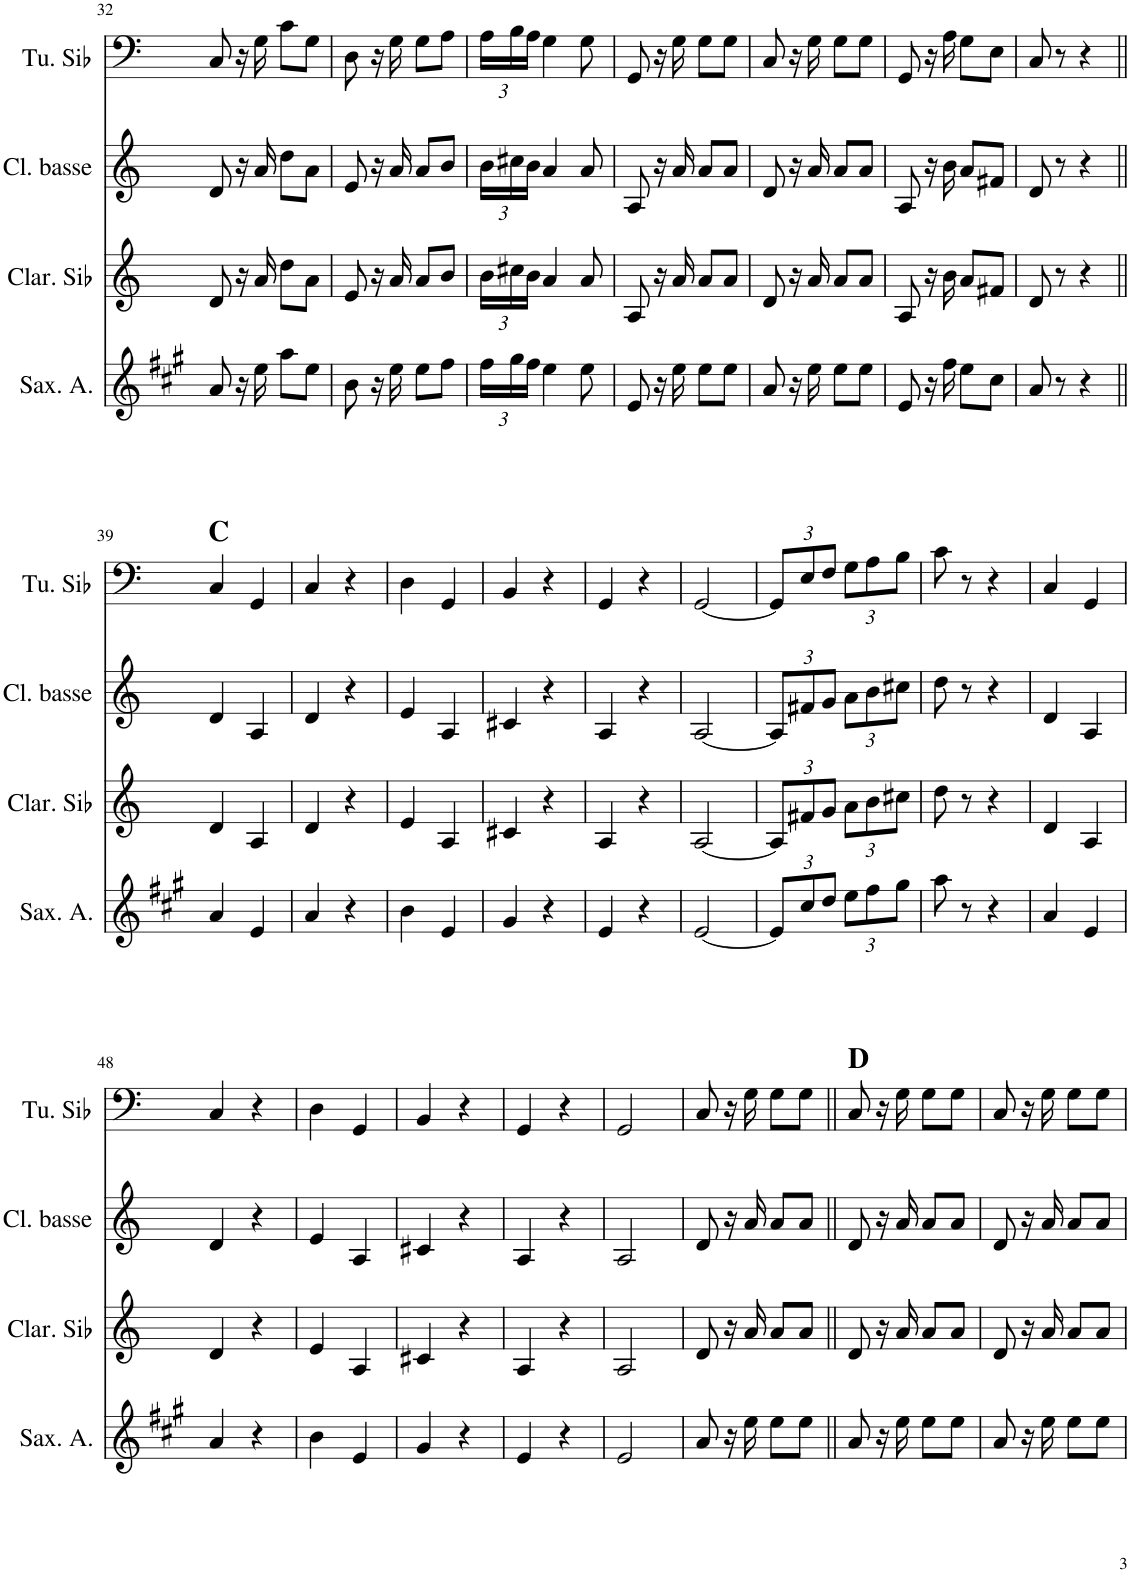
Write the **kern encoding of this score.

**kern	**kern	**kern	**kern
*part4	*part3	*part2	*part1
*staff4	*staff3	*staff2	*staff1
*I"Saxophone Alto	*I"Clarinette en Sib	*I"Clarinette Basse	*I"Tuba en Sib
*I'Sax. A.	*I'Clar. Sib	*I'Cl. basse	*I'Tu. Sib
!!LO:PB:g=z
*clefG2	*clefG2	*clefG2	*clefF4
*Trd5c9	*Trd1c2	*Trd8c14	*
*k[f#c#g#]	*k[]	*k[]	*k[]
*M2/4	*M2/4	*M2/4	*M2/4
=32	=32	=32	=32
8a/	8d/	8d/	8C/
16r	16r	16r	16r
16ee\	16a/	16a/	16G\
8aa\L	8dd\L	8dd\L	8c\L
8ee\J	8a\J	8a\J	8G\J
=33	=33	=33	=33
8b\	8e/	8e/	8D\
16r	16r	16r	16r
16ee\	16a/	16a/	16G\
8ee\L	8a/L	8a/L	8G\L
8ff#\J	8b/J	8b/J	8A\J
=34	=34	=34	=34
*Xbrackettup	*Xbrackettup	*Xbrackettup	*Xbrackettup
24ff#\LL	24b\LL	24b\LL	24A\LL
24gg#\	24cc#X\	24cc#X\	24B\
24ff#\JJ	24b\JJ	24b\JJ	24A\JJ
4ee\	4a/	4a/	4G\
8ee\	8a/	8a/	8G\
=35	=35	=35	=35
8e/	8A/	8A/	8GG/
16r	16r	16r	16r
16ee\	16a/	16a/	16G\
8ee\L	8a/L	8a/L	8G\L
8ee\J	8a/J	8a/J	8G\J
=36	=36	=36	=36
8a/	8d/	8d/	8C/
16r	16r	16r	16r
16ee\	16a/	16a/	16G\
8ee\L	8a/L	8a/L	8G\L
8ee\J	8a/J	8a/J	8G\J
=37	=37	=37	=37
8e/	8A/	8A/	8GG/
16r	16r	16r	16r
16ff#\	16b\	16b\	16A\
8ee\L	8a/L	8a/L	8G\L
8cc#\J	8f#X/J	8f#X/J	8E\J
=38	=38	=38	=38
8a/	8d/	8d/	8C/
8r	8r	8r	8r
4r	4r	4r	4r
!!LO:LB:g=z
=39||	=39||	=39||	=39||
!	!	!	!LO:TX:a:B:t=C
4a/	4d/	4d/	4C/
4e/	4A/	4A/	4GG/
=40	=40	=40	=40
4a/	4d/	4d/	4C/
4r	4r	4r	4r
=41	=41	=41	=41
4b\	4e/	4e/	4D\
4e/	4A/	4A/	4GG/
=42	=42	=42	=42
4g#/	4c#X/	4c#X/	4BB/
4r	4r	4r	4r
=43	=43	=43	=43
4e/	4A/	4A/	4GG/
4r	4r	4r	4r
=44	=44	=44	=44
[2e/	[2A/	[2A/	[2GG/
=45	=45	=45	=45
12e/L]	12A/L]	12A/L]	12GG/L]
12cc#/	12f#X/	12f#X/	12E/
12dd/J	12g/J	12g/J	12F/J
12ee\L	12a\L	12a\L	12G\L
12ff#\	12b\	12b\	12A\
12gg#\J	12cc#X\J	12cc#X\J	12B\J
=46	=46	=46	=46
8aa\	8dd\	8dd\	8c\
8r	8r	8r	8r
4r	4r	4r	4r
=47	=47	=47	=47
4a/	4d/	4d/	4C/
4e/	4A/	4A/	4GG/
!!LO:LB:g=z
=48	=48	=48	=48
4a/	4d/	4d/	4C/
4r	4r	4r	4r
=49	=49	=49	=49
4b\	4e/	4e/	4D\
4e/	4A/	4A/	4GG/
=50	=50	=50	=50
4g#/	4c#X/	4c#X/	4BB/
4r	4r	4r	4r
=51	=51	=51	=51
4e/	4A/	4A/	4GG/
4r	4r	4r	4r
=52	=52	=52	=52
2e/	2A/	2A/	2GG/
=53	=53	=53	=53
8a/	8d/	8d/	8C/
16r	16r	16r	16r
16ee\	16a/	16a/	16G\
8ee\L	8a/L	8a/L	8G\L
8ee\J	8a/J	8a/J	8G\J
=54||	=54||	=54||	=54||
!	!	!	!LO:TX:a:B:t=D
8a/	8d/	8d/	8C/
16r	16r	16r	16r
16ee\	16a/	16a/	16G\
8ee\L	8a/L	8a/L	8G\L
8ee\J	8a/J	8a/J	8G\J
=55	=55	=55	=55
8a/	8d/	8d/	8C/
16r	16r	16r	16r
16ee\	16a/	16a/	16G\
8ee\L	8a/L	8a/L	8G\L
8ee\J	8a/J	8a/J	8G\J
=	=	=	=
*-	*-	*-	*-
